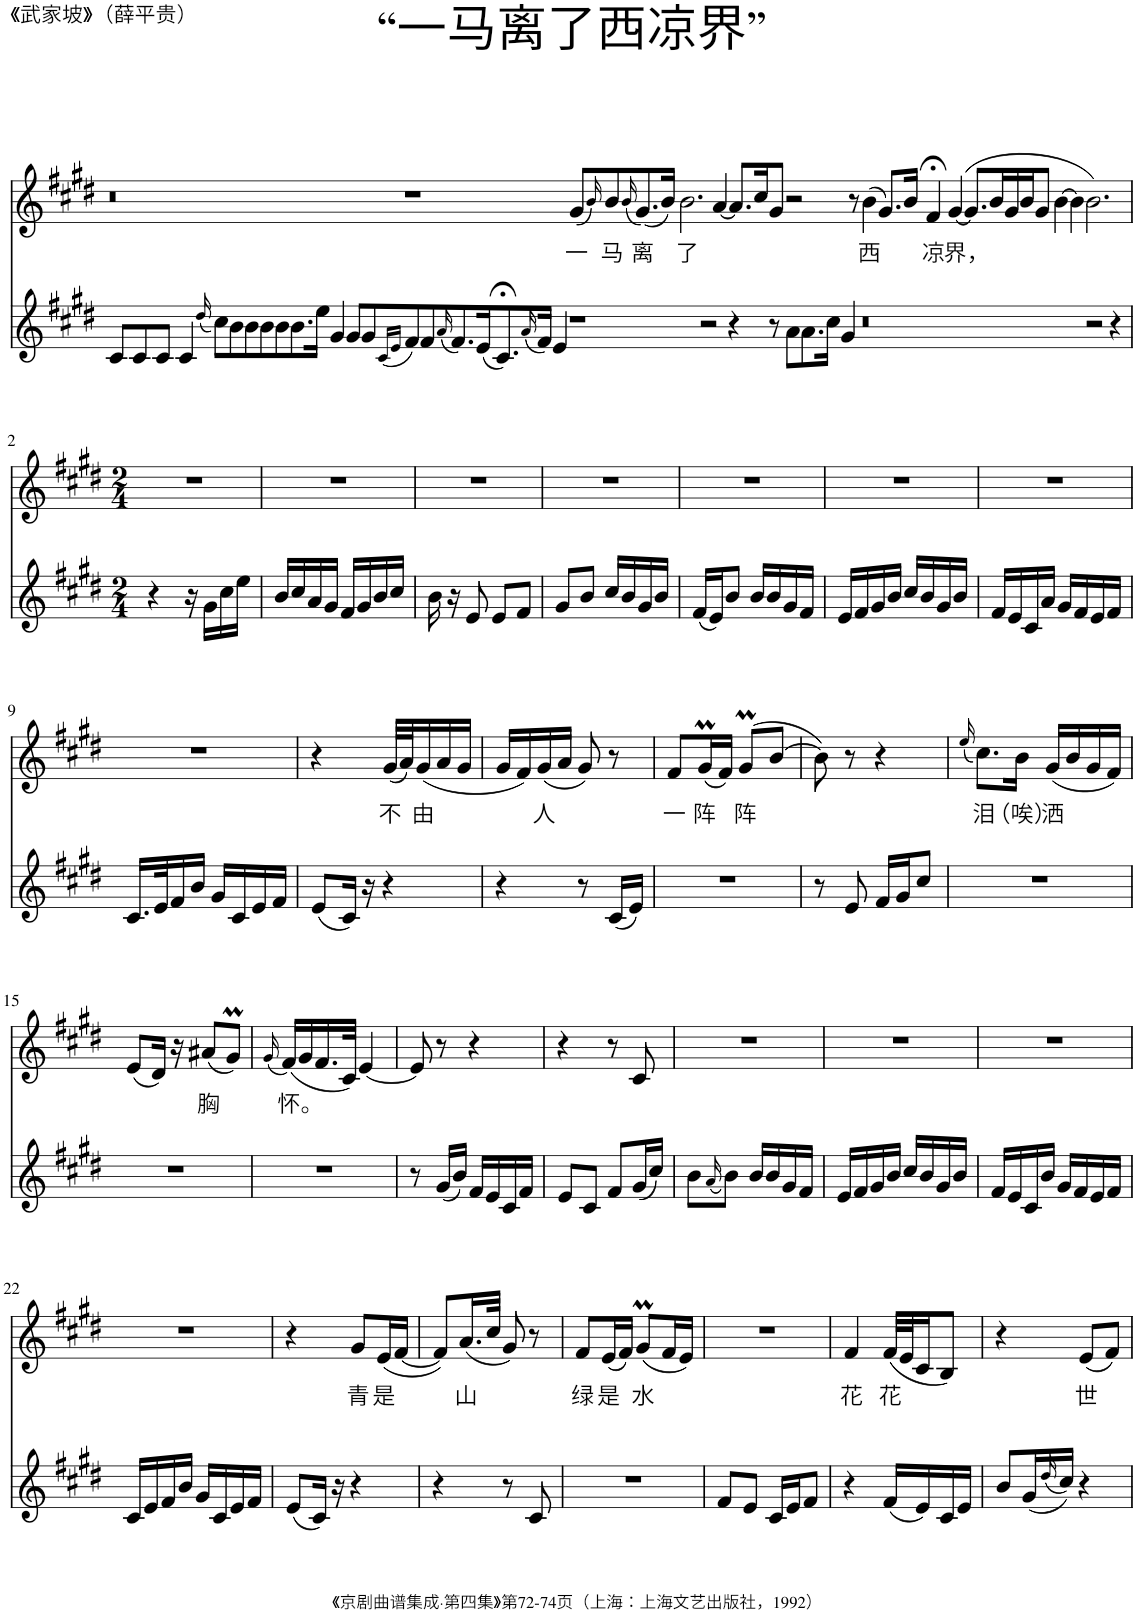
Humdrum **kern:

**kern	**kern	**text
*part2	*part1	*part1
*staff2	*staff1	*staff1
*I"Piano	*I"Piano	*
*I'Pno	*I'Pno	*
*clefG2	*clefG2	*
*k[f#c#g#d#]	*k[f#c#g#d#]	*
=1	=1	=1
8c#/L	1r	.
8c#/	.	.
8c#/J	.	.
4c#/	.	.
(16qdd#/	.	.
8cc#\L)	.	.
8b\	.	.
8b\	.	.
8b\	1ryy	.
8b\	.	.
8.b\	.	.
16ee\Jk	.	.
4g#/	.	.
8g#/L	.	.
8g#/	.	.
(16qc#/LL	.	.
16qe/JJ	.	.
8f#/)	1r	.
8f#/	.	.
(16qa/	.	.
8.f#/)	.	.
(16e/K	.	.
8.c#;</)	.	.
(16qa/	.	.
16f#/Jk)	.	.
4e/	.	.
!	!	!LO:LY:b
1r	(8g#/L	一
.	16qb/)	.
!	!	!LO:LY:b
.	8b/	马
.	(16qb/	.
!	!	!LO:LY:b
.	(8.g#/)	离
.	16b/Jk)	.
!	!	!LO:LY:b
.	2.b\	了
2r	.	.
.	[4a/	.
4r	8.a/L]	.
.	16cc#/K	.
8r	8g#/J	.
8a\L	2r	.
8.a\	.	.
16cc#\Jk	.	.
4g#/	.	.
.	8r	.
!	!	!LO:LY:b
0r	(4b\	西
.	8.g#/L)	.
.	16b/Jk	.
!	!	!LO:LY:b
.	4f#;</	凉
!	!	!LO:LY:b
.	([4g#/	界，
.	8.g#/L]	.
.	16b/L	.
.	16g#/	.
.	16b/J	.
.	8g#/J	.
.	[4b\	.
.	4b\]	.
2r	2.b\)	.
4r	.	.
!!LO:LB:g=z
=2	=2	=2
*M2/4	*M2/4	*
4r	2r	.
16r	.	.
16g#\LL	.	.
16cc#\	.	.
16ee\JJ	.	.
2ryy	2r	.
=3	=3	=3
16b/LL	2r	.
16cc#/	.	.
16a/	.	.
16g#/JJ	.	.
16f#/LL	.	.
16g#/	.	.
16b/	.	.
16cc#/JJ	.	.
2ryy	2r	.
=4	=4	=4
16b\	2r	.
16r	.	.
8e/	.	.
8e/L	.	.
8f#/J	.	.
=5	=5	=5
8g#/L	2r	.
8b/J	.	.
16cc#/LL	.	.
16b/	.	.
16g#/	.	.
16b/JJ	.	.
=6	=6	=6
(16f#/LL	2r	.
16e/J)	.	.
8b/J	.	.
16b/LL	.	.
16b/	.	.
16g#/	.	.
16f#/JJ	.	.
=7	=7	=7
16e/LL	2r	.
16f#/	.	.
16g#/	.	.
16b/JJ	.	.
16cc#/LL	.	.
16b/	.	.
16g#/	.	.
16b/JJ	.	.
=8	=8	=8
16f#/LL	2r	.
16e/	.	.
16c#/	.	.
16a/JJ	.	.
16g#/LL	.	.
16f#/	.	.
16e/	.	.
16f#/JJ	.	.
!!LO:LB:g=z
=9	=9	=9
16.c#/LL	2r	.
32e/K	.	.
16f#/	.	.
16b/JJ	.	.
16g#/LL	.	.
16c#/	.	.
16e/	.	.
16f#/JJ	.	.
=10	=10	=10
(8e/L	4r	.
16c#/Jk)	.	.
16r	.	.
!	!	!LO:LY:b
4r	(32g#/LLL	不
.	32a/J)	.
!	!	!LO:LY:b
.	(16g#/	由
.	16a/	.
.	16g#/JJ	.
=11	=11	=11
4r	16g#/LL	.
.	16f#/)	.
!	!	!LO:LY:b
.	(16g#/	人
.	16a/JJ	.
8r	8g#/)	.
(16c#/LL	8r	.
16e/JJ)	.	.
=12	=12	=12
!	!	!LO:LY:b
2r	8f#/L	一
!	!	!LO:LY:b
.	(16g#m/L	阵
.	16f#/JJ)	.
!	!	!LO:LY:b
.	(8g#m/L	阵
.	[8b/J	.
=13	=13	=13
8r	8b\])	.
8e/	8r	.
16f#/LL	4r	.
16g#/J	.	.
8cc#/J	.	.
=14	=14	=14
.	(16qee/	.
!	!	!LO:LY:b
2r	8.cc#\L)	泪
!	!	!LO:LY:b
.	16b\Jk	（唉）
!	!	!LO:LY:b
.	(16g#/LL	洒
.	16b/	.
.	16g#/	.
.	16f#/JJ)	.
!!LO:LB:g=z
=15	=15	=15
2r	(8e/L	.
.	16d#/Jk)	.
.	16r	.
!	!	!LO:LY:b
.	(8a#X/L	胸
.	8g#m/J)	.
=16	=16	=16
.	(16qg#/	.
!	!	!LO:LY:b
2r	(16f#/LL)	怀。
.	16g#/	.
.	16.f#/	.
.	32c#/JJk)	.
.	[4e/	.
=17	=17	=17
8r	8e/]	.
(16g#/LL	8r	.
16b/JJ)	.	.
16f#/LL	4r	.
16e/	.	.
16c#/	.	.
16f#/JJ	.	.
=18	=18	=18
8e/L	4r	.
8c#/J	.	.
8f#/L	8r	.
(16g#/L	8c#/	.
16cc#/JJ)	.	.
=19	=19	=19
8b\L	2r	.
(16qa/	.	.
8b\J)	.	.
16b/LL	.	.
16b/	.	.
16g#/	.	.
16f#/JJ	.	.
=20	=20	=20
16e/LL	2r	.
16f#/	.	.
16g#/	.	.
16b/JJ	.	.
16cc#/LL	.	.
16b/	.	.
16g#/	.	.
16b/JJ	.	.
=21	=21	=21
16f#/LL	2r	.
16e/	.	.
16c#/	.	.
16b/JJ	.	.
16g#/LL	.	.
16f#/	.	.
16e/	.	.
16f#/JJ	.	.
!!LO:LB:g=z
=22	=22	=22
16c#/LL	2r	.
16e/	.	.
16f#/	.	.
16b/JJ	.	.
16g#/LL	.	.
16c#/	.	.
16e/	.	.
16f#/JJ	.	.
=23	=23	=23
(8e/L	4r	.
16c#/Jk)	.	.
16r	.	.
!	!	!LO:LY:b
4r	8g#/L	青
!	!	!LO:LY:b
.	(16e/L	是
.	[16f#/JJ	.
=24	=24	=24
4r	8f#/L])	.
!	!	!LO:LY:b
.	(16.a/L	山
.	32cc#/JJk	.
8r	8g#/)	.
8c#/	8r	.
=25	=25	=25
!	!	!LO:LY:b
2r	8f#/L	绿
!	!	!LO:LY:b
.	(16e/L	是
.	16f#/JJ)	.
!	!	!LO:LY:b
.	(8g#m/L	水
.	16f#/L	.
.	16e/JJ)	.
=26	=26	=26
8f#/L	2r	.
8e/J	.	.
16c#/LL	.	.
16e/J	.	.
8f#/J	.	.
=27	=27	=27
!	!	!LO:LY:b
4r	4f#/	花
!	!	!LO:LY:b
(16f#/LL	(32f#/LLL	花
.	32e/J	.
16e/)	16c#/J	.
16c#/	8B/J)	.
16e/JJ	.	.
=28	=28	=28
8b/L	4r	.
(16g#/L	.	.
(16qdd#/	.	.
16cc#/JJ))	.	.
!	!	!LO:LY:b
4r	(8e/L	世
.	8f#/J)	.
=	=	=
*-	*-	*-
